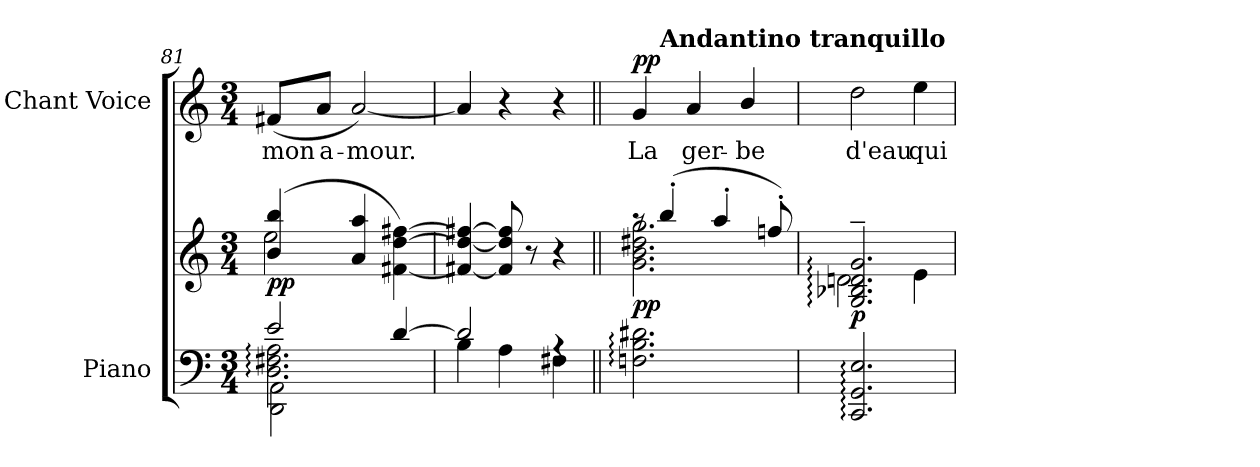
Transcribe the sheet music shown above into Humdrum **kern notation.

**kern	**kern	**dynam	**kern	**text	**dynam
*part2	*part2	*part2	*part1	*part1	*part1
*staff3	*staff2	*staff2/3	*staff1	*staff1	*staff1
*I"Piano	*	*	*I"Chant Voice	*	*
*I'Pno	*	*	*	*	*
!!LO:PB:g=z
*clefF4	*clefG2	*	*clefG2	*	*
*k[]	*k[]	*	*k[]	*	*
*M3/4	*M3/4	*	*M3/4	*	*
=81	=81	=81	=81	=81	=81
*^	*^	*	*	*	*
*	*^	*	*	*	*	*	*
!	!	!	!	!	!LO:DY:b	!	!LO:LY:b	!
2e/	2.D\: 2.F#X\: 2.A\:	2DD\ 2AA\	(>4b/ 4bb/	2ee\	pp	(>8f#X/L	mon	.
!	!	!	!	!	!	!	!LO:LY:b	!
.	.	.	.	.	.	8a/J	a-	.
!	!	!	!	!	!	!	!LO:LY:b	!
.	.	.	4a/ 4aa/	.	.	[2a/)	-mour.	.
[4d/	.	4rBByy	[4f#X\ [4dd\ [4ff#X\)	4reyy	.	.	.	.
*	*v	*v	*	*	*	*	*	*
*	*	*v	*v	*	*	*	*
=82	=82	=82	=82	=82	=82	=82
2d/]	4B\	4f#X/_ 4dd/_ 4ff#X/_	.	4a/]	.	.
.	4A\	8f#/] 8dd/] 8ff#/]	.	4r	.	.
.	.	8r	.	.	.	.
4rA	4F#X\	4r	.	4r	.	.
*v	*v	*	*	*	*	*
=83||	=83||	=83||	=83||	=83||	=83||
*	*	*	*MM68	*	*
*^	*^	*	*	*	*
!	!	!	!	!	!LO:TX:b:B:t=Andantino tranquillo	!	!
!	!	!	!	!LO:DY:b	!	!LO:LY:b	!LO:DY:a
*v	*v	*	*	*	*^	*	*
2.Fn\: 2.B\: 2.d#X\:	8raa	2.g\: 2.b\: 2.dd#X\: 2.gg\:	pp	4g/	8ryy	La	pp
!	!	!	!	!	!LO:TX:a:B:t=Andantino tranquillo	!	!
.	(>4bb'/	.	.	.	2ryy	.	.
!	!	!	!	!	!	!LO:LY:b	!
.	.	.	.	4a/	.	ger-	.
.	4aa'/	.	.	.	.	.	.
!	!	!	!	!	!	!LO:LY:b	!
.	.	.	.	4b/	.	-be	.
.	8ffn'/)	.	.	.	8ryy	.	.
=84	=84	=84	=84	=84	=84	=84	=84
!	!	!	!LO:DY:b	!	!	!LO:LY:b	!
*	*	*	*	*v	*v	*	*
2.CC/: 2.GG/: 2.E/:	2.G/:~ 2.B-X/:~ 2.d/:~ 2.g/:~	2dn\	p	2dd\	d'eau	.
!	!	!	!	!	!LO:LY:b	!
.	.	4e\	.	4ee\	qui	.
*	*v	*v	*	*	*	*
=	=	=	=	=	=
*-	*-	*-	*-	*-	*-
